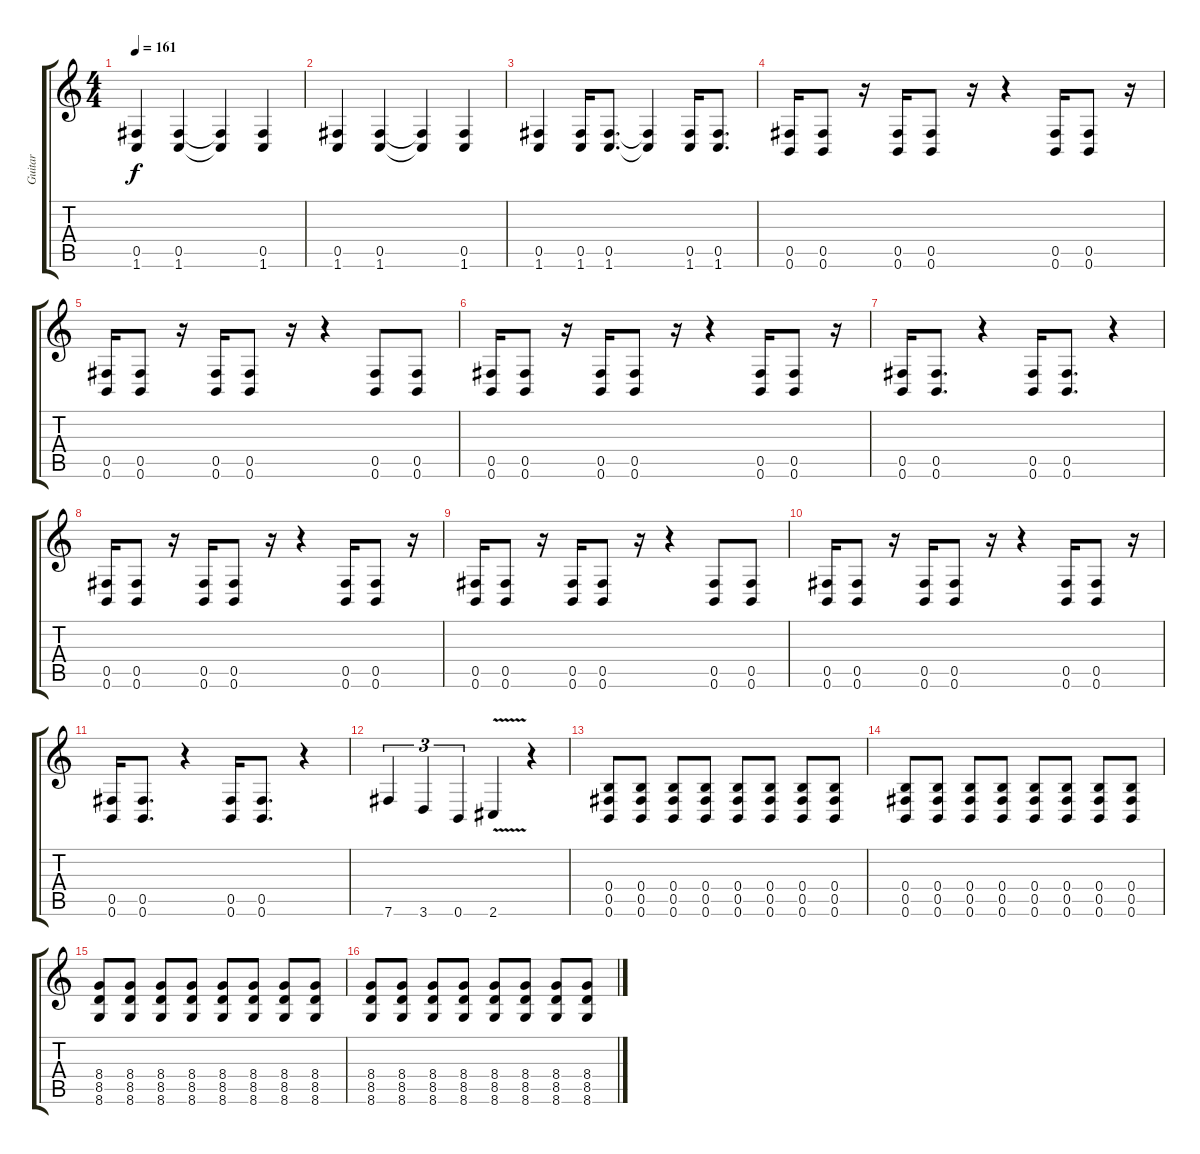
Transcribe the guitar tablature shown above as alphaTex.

\track ("Guitar" "Guitar") {instrument distortionguitar}
\staff {score tabs}
\tuning (Db4 Ab3 E3 B2 Gb2 B1) {hide}
\ts (4 4)
\tempo 161
\clef g2
\ks c
(0.5 1.6).4{dy f} (0.5 1.6).4 (0.5{t} 1.6{t}).4 (0.5 1.6).4 |
(0.5 1.6).4 (0.5 1.6).4 (0.5{t} 1.6{t}).4 (0.5 1.6).4 |
(0.5 1.6).4 (0.5 1.6).16 (0.5 1.6).8{d} (0.5{t} 1.6{t}).4 (0.5 1.6).16 (0.5 1.6).8{d} |
(0.5 0.6).16 (0.5 0.6).8 r.16 (0.5 0.6).16 (0.5 0.6).8 r.16 r.4 (0.5 0.6).16 (0.5 0.6).8 r.16 |
(0.5 0.6).16 (0.5 0.6).8 r.16 (0.5 0.6).16 (0.5 0.6).8 r.16 r.4 (0.5 0.6).8 (0.5 0.6).8 |
(0.5 0.6).16 (0.5 0.6).8 r.16 (0.5 0.6).16 (0.5 0.6).8 r.16 r.4 (0.5 0.6).16 (0.5 0.6).8 r.16 |
(0.5 0.6).16 (0.5 0.6).8{d} r.4 (0.5 0.6).16 (0.5 0.6).8{d} r.4 |
(0.5 0.6).16 (0.5 0.6).8 r.16 (0.5 0.6).16 (0.5 0.6).8 r.16 r.4 (0.5 0.6).16 (0.5 0.6).8 r.16 |
(0.5 0.6).16 (0.5 0.6).8 r.16 (0.5 0.6).16 (0.5 0.6).8 r.16 r.4 (0.5 0.6).8 (0.5 0.6).8 |
(0.5 0.6).16 (0.5 0.6).8 r.16 (0.5 0.6).16 (0.5 0.6).8 r.16 r.4 (0.5 0.6).16 (0.5 0.6).8 r.16 |
(0.5 0.6).16 (0.5 0.6).8{d} r.4 (0.5 0.6).16 (0.5 0.6).8{d} r.4 |
7.6.4{tu (3 2)} 3.6.4{tu (3 2)} 0.6.4{tu (3 2)} 2.6{v}.4 r.4 |
(0.4 0.5 0.6).8 (0.4 0.5 0.6).8 (0.4 0.5 0.6).8 (0.4 0.5 0.6).8 (0.4 0.5 0.6).8 (0.4 0.5 0.6).8 (0.4 0.5 0.6).8 (0.4 0.5 0.6).8 |
(0.4 0.5 0.6).8 (0.4 0.5 0.6).8 (0.4 0.5 0.6).8 (0.4 0.5 0.6).8 (0.4 0.5 0.6).8 (0.4 0.5 0.6).8 (0.4 0.5 0.6).8 (0.4 0.5 0.6).8 |
(8.4 8.5 8.6).8 (8.4 8.5 8.6).8 (8.4 8.5 8.6).8 (8.4 8.5 8.6).8 (8.4 8.5 8.6).8 (8.4 8.5 8.6).8 (8.4 8.5 8.6).8 (8.4 8.5 8.6).8 |
(8.4 8.5 8.6).8 (8.4 8.5 8.6).8 (8.4 8.5 8.6).8 (8.4 8.5 8.6).8 (8.4 8.5 8.6).8 (8.4 8.5 8.6).8 (8.4 8.5 8.6).8 (8.4 8.5 8.6).8
